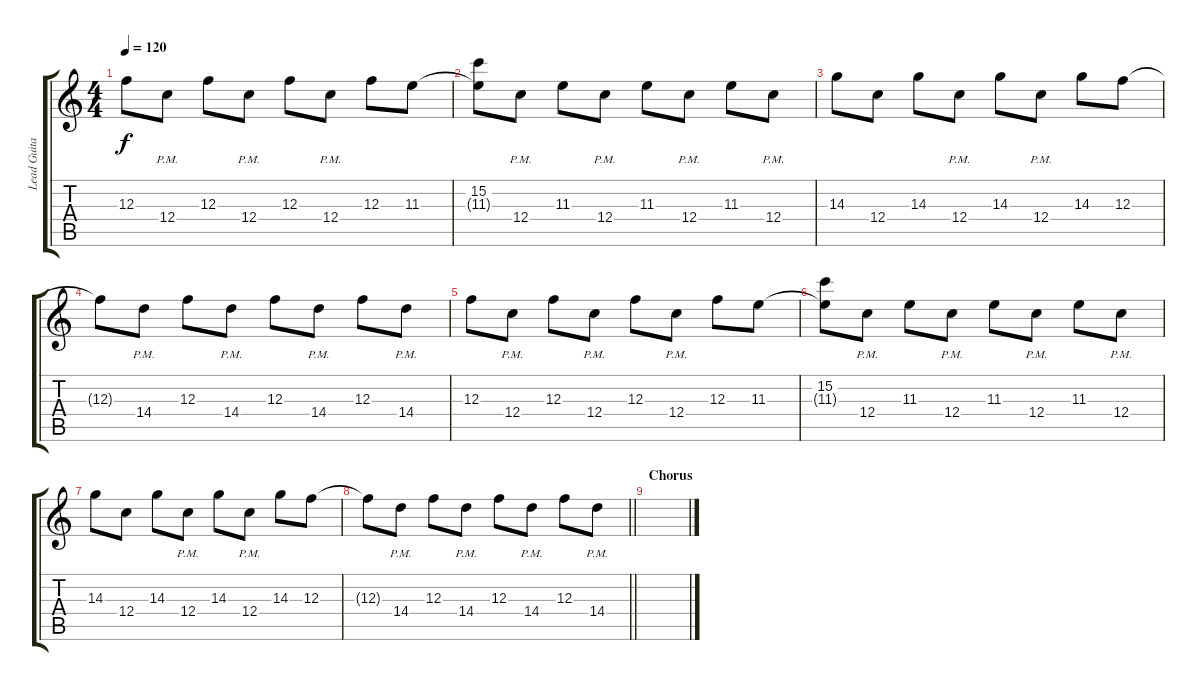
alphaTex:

\track ("Lead Guitar 2" "Lead Guita") {instrument overdrivenguitar}
\staff {score tabs}
\tuning (D4 A3 F3 C3 G2 D2) {hide}
\ts (4 4)
\tempo 120
\clef g2
\ks c
12.3.8{dy f volume 8 instrument overdrivenguitar} 12.4{pm}.8 12.3.8 12.4{pm}.8 12.3.8 12.4{pm}.8 12.3.8 11.3.8 |
(15.2 11.3{t}).8 12.4{pm}.8 11.3.8 12.4{pm}.8 11.3.8 12.4{pm}.8 11.3.8 12.4{pm}.8 |
14.3.8 12.4.8 14.3.8 12.4{pm}.8 14.3.8 12.4{pm}.8 14.3.8 12.3.8 |
12.3{t}.8 14.4{pm}.8 12.3.8 14.4{pm}.8 12.3.8 14.4{pm}.8 12.3.8 14.4{pm}.8 |
12.3.8 12.4{pm}.8 12.3.8 12.4{pm}.8 12.3.8 12.4{pm}.8 12.3.8 11.3.8 |
(15.2 11.3{t}).8 12.4{pm}.8 11.3.8 12.4{pm}.8 11.3.8 12.4{pm}.8 11.3.8 12.4{pm}.8 |
14.3.8 12.4.8 14.3.8 12.4{pm}.8 14.3.8 12.4{pm}.8 14.3.8 12.3.8 |
\barLineRight lightlight
12.3{t}.8 14.4{pm}.8 12.3.8 14.4{pm}.8 12.3.8 14.4{pm}.8 12.3.8 14.4{pm}.8 |
\section ("" "Chorus")
